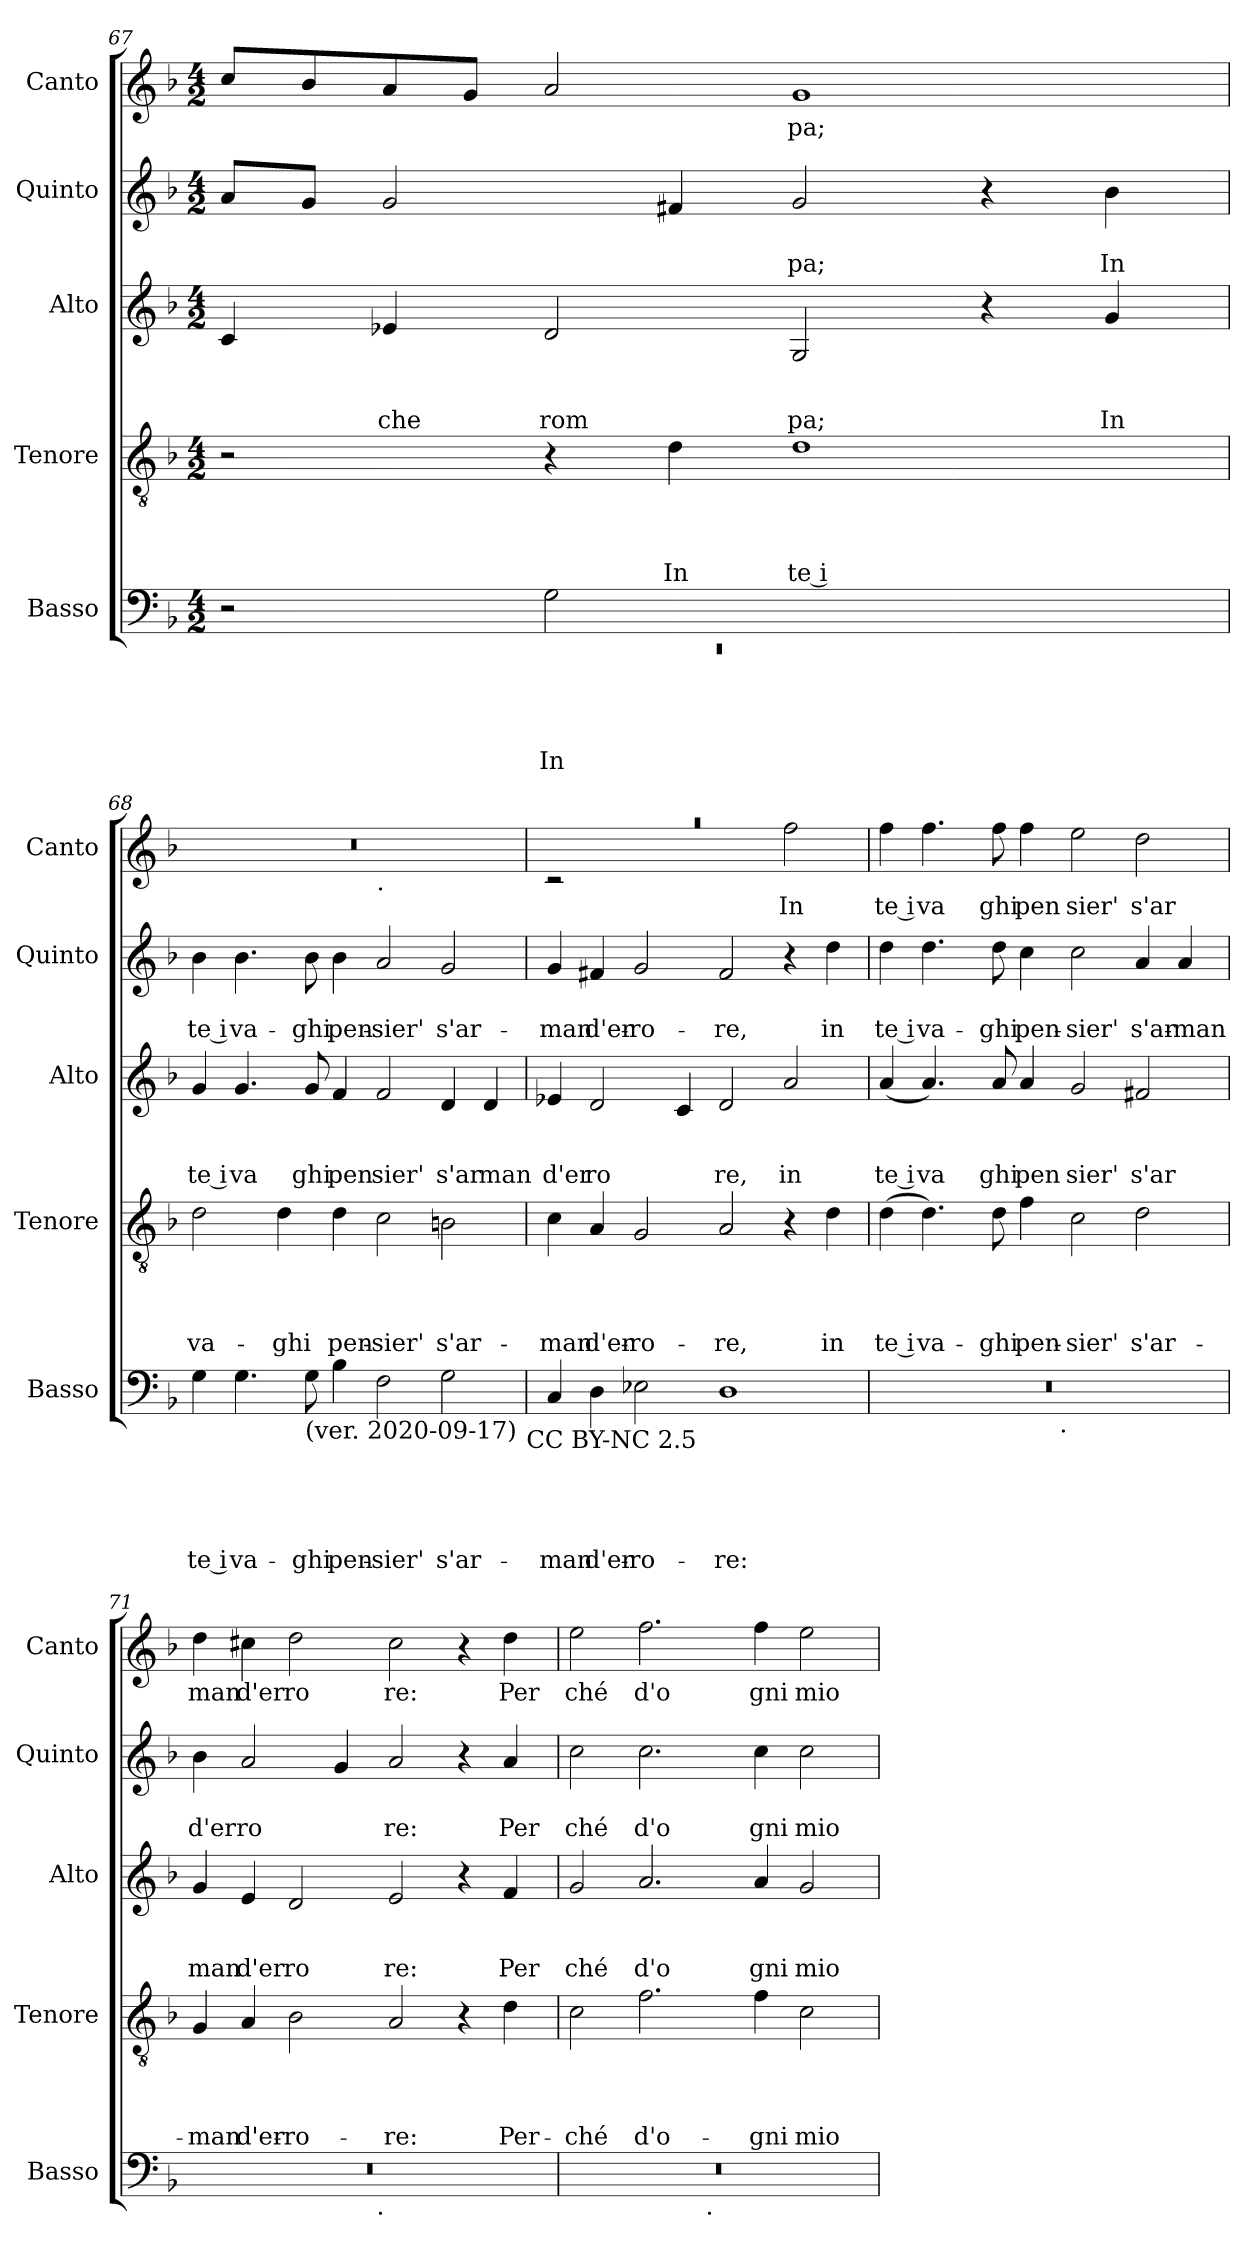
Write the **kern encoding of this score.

**kern	**text	**text	**text	**text	**text	**kern	**text	**text	**text	**text	**kern	**text	**text	**text	**kern	**text	**text	**kern	**text
*part5	*part5	*part5	*part5	*part5	*part5	*part4	*part4	*part4	*part4	*part4	*part3	*part3	*part3	*part3	*part2	*part2	*part2	*part1	*part1
*staff5	*staff5	*staff5	*staff5	*staff5	*staff5	*staff4	*staff4	*staff4	*staff4	*staff4	*staff3	*staff3	*staff3	*staff3	*staff2	*staff2	*staff2	*staff1	*staff1
*I"Basso	*	*	*	*	*	*I"Tenore	*	*	*	*	*I"Alto	*	*	*	*I"Quinto	*	*	*I"Canto	*
*I'Basso	*	*	*	*	*	*I'Tenore	*	*	*	*	*I'Alto	*	*	*	*I'Quinto	*	*	*I'Canto	*
*clefF4	*	*	*	*	*	*clefGv2	*	*	*	*	*clefG2	*	*	*	*clefG2	*	*	*clefG2	*
*	*	*	*	*	*	*	*	*	*	*	*	*	*	*	*	*	*	*ITrd1c2	*
*k[b-]	*	*	*	*	*	*k[b-]	*	*	*	*	*k[b-]	*	*	*	*k[b-]	*	*	*k[b-e-a-]	*
*F:	*	*	*	*	*	*F:	*	*	*	*	*F:	*	*	*	*F:	*	*	*E-:	*
*M4/2	*	*	*	*	*	*M4/2	*	*	*	*	*M4/2	*	*	*	*M4/2	*	*	*M4/2	*
=67	=67	=67	=67	=67	=67	=67	=67	=67	=67	=67	=67	=67	=67	=67	=67	=67	=67	=67	=67
*^	*	*	*	*	*	*	*	*	*	*	*	*	*	*	*	*	*	*	*
!	!LO:N:vis=1	!	!	!	!	!	!	!	!	!	!	!	!	!	!	!	!	!	!	!
*	*^	*	*	*	*	*	*	*	*	*	*	*	*	*	*	*	*	*	*	*
0ryy	0rEE	2r	.	.	.	.	.	2r	.	.	.	.	4c/	.	.	.	8a/L	.	.	8b-/L	.
.	.	.	.	.	.	.	.	.	.	.	.	.	.	.	.	.	8g/J	.	.	8a-/	.
!	!	!	!	!	!	!	!	!	!	!	!	!	!	!	!	!LO:LY:b	!	!	!	!	!
.	.	.	.	.	.	.	.	.	.	.	.	.	4e-X/	.	.	che	2g/	.	.	8g/	.
.	.	.	.	.	.	.	.	.	.	.	.	.	.	.	.	.	.	.	.	8f/J	.
!	!	!	!	!	!	!	!LO:LY:b	!	!	!	!	!	!	!	!	!LO:LY:b	!	!	!	!	!
.	.	2G\	.	.	.	.	In	4r	.	.	.	.	2d/	.	.	rom	.	.	.	2g/	.
!	!	!	!	!	!	!	!	!	!	!	!	!LO:LY:b	!	!	!	!	!	!	!	!	!
.	.	.	.	.	.	.	.	4d\	.	.	.	In	.	.	.	.	4f#/	.	.	.	.
!	!	!	!	!	!	!	!	!	!	!	!	!LO:LY:b:rj	!	!	!	!LO:LY:b	!	!	!LO:LY:b	!	!LO:LY:b
.	.	1ryy	.	.	.	.	.	1d	.	.	.	te i	2G/	.	.	pa;	2g/	.	-pa;	1f	pa;
.	.	.	.	.	.	.	.	.	.	.	.	.	4r	.	.	.	4r	.	.	.	.
!	!	!	!	!	!	!	!	!	!	!	!	!	!	!	!	!LO:LY:b	!	!	!LO:LY:b	!	!
.	.	.	.	.	.	.	.	.	.	.	.	.	4g/	.	.	In	4b-\	.	In	.	.
*v	*v	*v	*	*	*	*	*	*	*	*	*	*	*	*	*	*	*	*	*	*	*
=68	=68	=68	=68	=68	=68	=68	=68	=68	=68	=68	=68	=68	=68	=68	=68	=68	=68	=68	=68
!	!	!	!	!	!LO:LY:b:rj	!	!	!	!	!LO:LY:b	!	!	!	!LO:LY:b:rj	!	!	!LO:LY:b:rj	!	!
*	*	*	*	*	*	*	*	*	*	*	*	*	*	*	*	*	*	*^	*
4G\	.	.	.	.	te i	2d\	.	.	.	va-	4g/	.	.	te i	4b-\	.	te i	0r	1ryy	.
!	!	!	!	!	!LO:LY:b	!	!	!	!	!	!	!	!	!LO:LY:b	!	!	!LO:LY:b	!	!	!
4.G\	.	.	.	.	va-	.	.	.	.	.	4.g/	.	.	va	4.b-\	.	va-	.	.	.
!	!	!	!	!	!	!	!	!	!	!LO:LY:b	!	!	!	!	!	!	!	!	!	!
.	.	.	.	.	.	4d\	.	.	.	-ghi	.	.	.	.	.	.	.	.	.	.
!LO:TX:b:t=(ver. 2020-09-17)	!	!	!	!	!	!	!	!	!	!	!	!	!	!	!	!	!	!	!	!
!	!	!	!	!	!LO:LY:b	!	!	!	!	!	!	!	!	!LO:LY:b	!	!	!LO:LY:b	!	!	!
8G\	.	.	.	.	-ghi	.	.	.	.	.	8g/	.	.	ghi	8b-\	.	-ghi	.	.	.
!	!	!	!	!	!LO:LY:b	!	!	!	!	!LO:LY:b	!	!	!	!LO:LY:b	!	!	!LO:LY:b	!	!	!
4B-\	.	.	.	.	pen-	4d\	.	.	.	pen-	4f/	.	.	pen	4b-\	.	pen-	.	.	.
!	!	!	!	!	!	!	!	!	!	!	!	!	!	!	!	!	!	!	!LO:TX:b:t=.	!
!	!	!	!	!	!LO:LY:b	!	!	!	!	!LO:LY:b	!	!	!	!LO:LY:b	!	!	!LO:LY:b	!	!	!
2F\	.	.	.	.	-sier'	2c\	.	.	.	-sier'	2f/	.	.	sier'	2a/	.	-sier'	.	1ryy	.
!	!	!	!	!	!LO:LY:b	!	!	!	!	!LO:LY:b	!	!	!	!LO:LY:b	!	!	!LO:LY:b	!	!	!
2G\	.	.	.	.	s'ar-	2Bn\	.	.	.	s'ar-	4d/	.	.	s'ar	2g/	.	s'ar-	.	.	.
!	!	!	!	!	!	!	!	!	!	!	!	!	!	!LO:LY:b	!	!	!	!	!	!
.	.	.	.	.	.	.	.	.	.	.	4d/	.	.	man	.	.	.	.	.	.
!LO:TX:b:t=CC BY-NC 2.5	!	!	!	!	!	!	!	!	!	!	!	!	!	!	!	!	!	!	!	!
=69	=69	=69	=69	=69	=69	=69	=69	=69	=69	=69	=69	=69	=69	=69	=69	=69	=69	=69	=69	=69
!	!	!	!	!	!LO:LY:b	!	!	!	!	!LO:LY:b	!	!	!	!LO:LY:b	!	!	!LO:LY:b	!LO:N:vis=1	!	!
4C/	.	.	.	.	-man	4c\	.	.	.	-man	4e-X/	.	.	d'er	4g/	.	-man	0raa	2rc	.
!	!	!	!	!	!LO:LY:b	!	!	!	!	!LO:LY:b	!	!	!	!LO:LY:b	!	!	!LO:LY:b	!	!	!
4D\	.	.	.	.	d'er-	4A/	.	.	.	d'er-	2d/	.	.	ro	4f#X/	.	d'er-	.	.	.
!	!	!	!	!	!LO:LY:b	!	!	!	!	!LO:LY:b	!	!	!	!	!	!	!LO:LY:b	!	!	!
2E-X\	.	.	.	.	-ro-	2G/	.	.	.	-ro-	.	.	.	.	2g/	.	-ro-	.	1ryy	.
.	.	.	.	.	.	.	.	.	.	.	4c/	.	.	.	.	.	.	.	.	.
!	!	!	!	!	!LO:LY:b	!	!	!	!	!LO:LY:b	!	!	!	!LO:LY:b	!	!	!LO:LY:b	!	!	!
1D	.	.	.	.	-re:	2A/	.	.	.	-re,	2d/	.	.	re,	2f#/	.	-re,	.	.	.
!	!	!	!	!	!	!	!	!	!	!	!	!	!	!LO:LY:b	!	!	!	!	!	!LO:LY:b
.	.	.	.	.	.	4r	.	.	.	.	2a/	.	.	in	4r	.	.	.	2ee-\	In
!	!	!	!	!	!	!	!	!	!	!LO:LY:b	!	!	!	!	!	!	!LO:LY:b	!	!	!
.	.	.	.	.	.	4d\	.	.	.	in	.	.	.	.	4dd\	.	in	.	.	.
*	*	*	*	*	*	*	*	*	*	*	*	*	*	*	*	*	*	*v	*v	*
=70	=70	=70	=70	=70	=70	=70	=70	=70	=70	=70	=70	=70	=70	=70	=70	=70	=70	=70	=70
!	!	!	!	!	!	!	!	!	!	!LO:LY:b:rj	!	!	!	!LO:LY:b:rj	!	!	!LO:LY:b:rj	!	!LO:LY:b:rj
*^	*	*	*	*	*	*	*	*	*	*	*	*	*	*	*	*	*	*	*
0r	2ryy	.	.	.	.	.	(>4d\	.	.	.	te i	(4a/	.	.	te i	4dd\	.	te i	4ee-\	te i
!	!	!	!	!	!	!	!	!	!	!	!LO:LY:b	!	!	!	!LO:LY:b	!	!	!LO:LY:b	!	!LO:LY:b
.	.	.	.	.	.	.	4.d\)	.	.	.	va-	4.a/)	.	.	va	4.dd\	.	va-	4.ee-\	va
.	4...ryy	.	.	.	.	.	.	.	.	.	.	.	.	.	.	.	.	.	.	.
!	!	!	!	!	!	!	!	!	!	!	!LO:LY:b	!	!	!	!LO:LY:b	!	!	!LO:LY:b	!	!LO:LY:b
.	.	.	.	.	.	.	8d\	.	.	.	-ghi	8a/	.	.	ghi	8dd\	.	-ghi	8ee-\	ghi
!	!	!	!	!	!	!	!	!	!	!	!LO:LY:b	!	!	!	!LO:LY:b	!	!	!LO:LY:b	!	!LO:LY:b
.	.	.	.	.	.	.	4f\	.	.	.	pen-	4a/	.	.	pen	4cc\	.	pen-	4ee-\	pen
!	!LO:TX:b:t=.	!	!	!	!	!	!	!	!	!	!	!	!	!	!	!	!	!	!	!
.	1ryy	.	.	.	.	.	.	.	.	.	.	.	.	.	.	.	.	.	.	.
!	!	!	!	!	!	!	!	!	!	!	!LO:LY:b	!	!	!	!LO:LY:b	!	!	!LO:LY:b	!	!LO:LY:b
.	.	.	.	.	.	.	2c\	.	.	.	-sier'	2g/	.	.	sier'	2cc\	.	-sier'	2dd\	sier'
!	!	!	!	!	!	!	!	!	!	!	!LO:LY:b	!	!	!	!LO:LY:b	!	!	!LO:LY:b	!	!LO:LY:b
.	.	.	.	.	.	.	2d\	.	.	.	s'ar-	2f#X/	.	.	s'ar	4a/	.	s'ar-	2cc\	s'ar
!	!	!	!	!	!	!	!	!	!	!	!	!	!	!	!	!	!	!LO:LY:b	!	!
.	.	.	.	.	.	.	.	.	.	.	.	.	.	.	.	4a/	.	-man	.	.
.	32ryy	.	.	.	.	.	.	.	.	.	.	.	.	.	.	.	.	.	.	.
!!LO:PB:g=z
=71	=71	=71	=71	=71	=71	=71	=71	=71	=71	=71	=71	=71	=71	=71	=71	=71	=71	=71	=71	=71
!	!	!	!	!	!	!	!	!	!	!	!LO:LY:b	!	!	!	!LO:LY:b	!	!	!LO:LY:b	!	!LO:LY:b
0r	2ryy	.	.	.	.	.	4G/	.	.	.	-man	4g/	.	.	man	4b-\	.	d'er	4cc\	man
!	!	!	!	!	!	!	!	!	!	!	!LO:LY:b	!	!	!	!LO:LY:b	!	!	!LO:LY:b	!	!LO:LY:b
.	.	.	.	.	.	.	4A/	.	.	.	d'er-	4e/	.	.	d'er	2a/	.	ro	4bn\	d'er
!	!	!	!	!	!	!	!	!	!	!	!LO:LY:b	!	!	!	!LO:LY:b	!	!	!	!	!LO:LY:b
.	4...ryy	.	.	.	.	.	2B-\	.	.	.	-ro-	2d/	.	.	ro	.	.	.	2cc\	ro
.	.	.	.	.	.	.	.	.	.	.	.	.	.	.	.	4g/	.	.	.	.
!	!LO:TX:b:t=.	!	!	!	!	!	!	!	!	!	!	!	!	!	!	!	!	!	!	!
.	1ryy	.	.	.	.	.	.	.	.	.	.	.	.	.	.	.	.	.	.	.
!	!	!	!	!	!	!	!	!	!	!	!LO:LY:b	!	!	!	!LO:LY:b	!	!	!LO:LY:b	!	!LO:LY:b
.	.	.	.	.	.	.	2A/	.	.	.	-re:	2e/	.	.	re:	2a/	.	re:	2b\	re:
.	.	.	.	.	.	.	4r	.	.	.	.	4r	.	.	.	4r	.	.	4r	.
!	!	!	!	!	!	!	!	!	!	!	!LO:LY:b	!	!	!	!LO:LY:b	!	!	!LO:LY:b	!	!LO:LY:b
.	.	.	.	.	.	.	4d\	.	.	.	Per-	4f/	.	.	Per	4a/	.	Per	4cc\	Per
.	32ryy	.	.	.	.	.	.	.	.	.	.	.	.	.	.	.	.	.	.	.
=72	=72	=72	=72	=72	=72	=72	=72	=72	=72	=72	=72	=72	=72	=72	=72	=72	=72	=72	=72	=72
!	!	!	!	!	!	!	!	!	!	!	!LO:LY:b	!	!	!	!LO:LY:b	!	!	!LO:LY:b	!	!LO:LY:b
0r	2ryy	.	.	.	.	.	2c\	.	.	.	-ché	2g/	.	.	ché	2cc\	.	ché	2dd\	ché
!	!	!	!	!	!	!	!	!	!	!	!LO:LY:b	!	!	!	!LO:LY:b	!	!	!LO:LY:b	!	!LO:LY:b
.	4...ryy	.	.	.	.	.	2.f\	.	.	.	d'o-	2.a/	.	.	d'o	2.cc\	.	d'o	2.ee-\	d'o
!	!LO:TX:b:t=.	!	!	!	!	!	!	!	!	!	!	!	!	!	!	!	!	!	!	!
.	1ryy	.	.	.	.	.	.	.	.	.	.	.	.	.	.	.	.	.	.	.
!	!	!	!	!	!	!	!	!	!	!	!LO:LY:b	!	!	!	!LO:LY:b	!	!	!LO:LY:b	!	!LO:LY:b
.	.	.	.	.	.	.	4f\	.	.	.	-gni	4a/	.	.	gni	4cc\	.	gni	4ee-\	gni
!	!	!	!	!	!	!	!	!	!	!	!LO:LY:b	!	!	!	!LO:LY:b	!	!	!LO:LY:b	!	!LO:LY:b
.	.	.	.	.	.	.	2c\	.	.	.	mio	2g/	.	.	mio	2cc\	.	mio	2dd\	mio
.	32ryy	.	.	.	.	.	.	.	.	.	.	.	.	.	.	.	.	.	.	.
*v	*v	*	*	*	*	*	*	*	*	*	*	*	*	*	*	*	*	*	*	*
=	=	=	=	=	=	=	=	=	=	=	=	=	=	=	=	=	=	=	=
*-	*-	*-	*-	*-	*-	*-	*-	*-	*-	*-	*-	*-	*-	*-	*-	*-	*-	*-	*-
